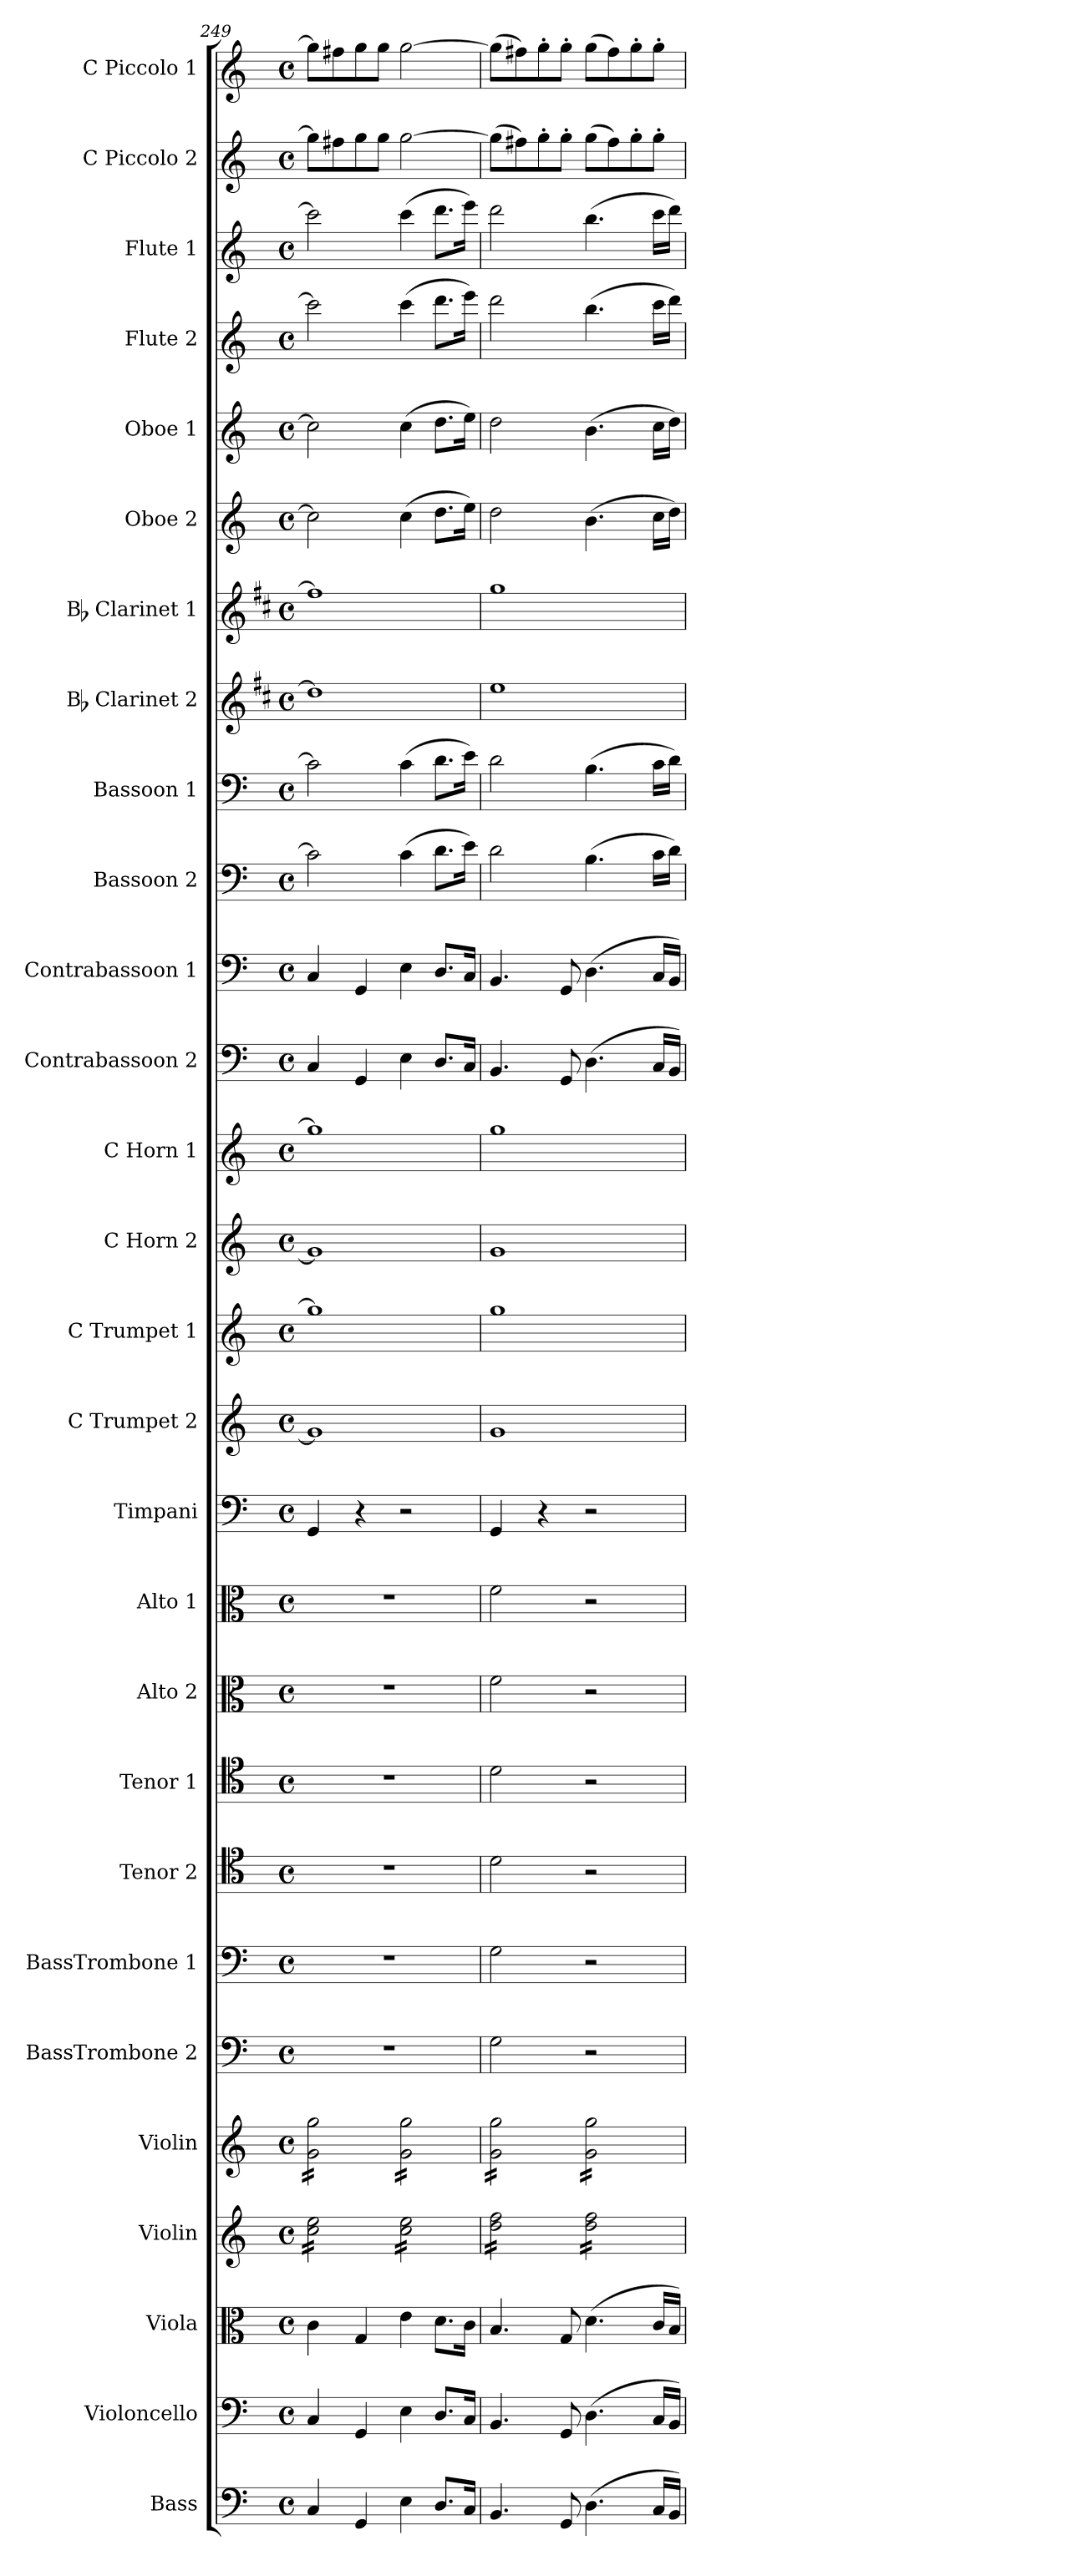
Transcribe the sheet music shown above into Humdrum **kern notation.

**kern	**kern	**kern	**kern	**kern	**kern	**kern	**kern	**kern	**kern	**kern	**kern	**kern	**kern	**kern	**kern	**kern	**kern	**kern	**kern	**kern	**kern	**kern	**kern	**kern	**kern	**kern	**kern
*part28	*part27	*part26	*part25	*part24	*part23	*part22	*part21	*part20	*part19	*part18	*part17	*part16	*part15	*part14	*part13	*part12	*part11	*part10	*part9	*part8	*part7	*part6	*part5	*part4	*part3	*part2	*part1
*staff28	*staff27	*staff26	*staff25	*staff24	*staff23	*staff22	*staff21	*staff20	*staff19	*staff18	*staff17	*staff16	*staff15	*staff14	*staff13	*staff12	*staff11	*staff10	*staff9	*staff8	*staff7	*staff6	*staff5	*staff4	*staff3	*staff2	*staff1
*I"Bass	*I"Violoncello	*I"Viola	*I"Violin	*I"Violin	*I"BassTrombone 2	*I"BassTrombone 1	*I"Tenor 2	*I"Tenor 1	*I"Alto 2	*I"Alto 1	*I"Timpani	*I"C Trumpet 2	*I"C Trumpet 1	*I"C Horn 2	*I"C Horn 1	*I"Contrabassoon 2	*I"Contrabassoon 1	*I"Bassoon 2	*I"Bassoon 1	*I"Bb Clarinet 2	*I"Bb Clarinet 1	*I"Oboe 2	*I"Oboe 1	*I"Flute 2	*I"Flute 1	*I"C Piccolo 2	*I"C Piccolo 1
*I'B	*I'Vc	*I'Vla	*I'Vln	*I'Vln	*I'BTrb 2	*I'BTrb 1	*I'T 2	*I'T 1	*I'A 2	*I'A 1	*I'Timp	*I'Tpt 2	*I'Tpt 1	*I'Hn 2	*I'Hn 1	*I'C Bsn 2	*I'C Bsn 1	*I'Bsn 2	*I'Bsn 1	*I'Cl 2	*I'Cl 1	*I'Ob 2	*I'Ob 1	*I'Fl 2	*I'Fl 1	*I'Picc 2	*I'Picc 1
*clefF4	*clefF4	*clefC3	*clefG2	*clefG2	*clefF4	*clefF4	*clefC4	*clefC4	*clefC3	*clefC3	*clefF4	*clefG2	*clefG2	*clefG2	*clefG2	*clefF4	*clefF4	*clefF4	*clefF4	*clefG2	*clefG2	*clefG2	*clefG2	*clefG2	*clefG2	*clefG2	*clefG2
*ITrd7c12	*	*	*	*	*	*	*	*	*	*	*	*	*	*ITrd7c12	*ITrd7c12	*ITrd7c12	*ITrd7c12	*	*	*ITrd1c2	*ITrd1c2	*	*	*	*	*ITrd-7c-12	*ITrd-7c-12
*k[]	*k[]	*k[]	*k[]	*k[]	*k[]	*k[]	*k[]	*k[]	*k[]	*k[]	*k[]	*k[]	*k[]	*k[]	*k[]	*k[]	*k[]	*k[]	*k[]	*k[]	*k[]	*k[]	*k[]	*k[]	*k[]	*k[]	*k[]
*M4/4	*M4/4	*M4/4	*M4/4	*M4/4	*M4/4	*M4/4	*M4/4	*M4/4	*M4/4	*M4/4	*M4/4	*M4/4	*M4/4	*M4/4	*M4/4	*M4/4	*M4/4	*M4/4	*M4/4	*M4/4	*M4/4	*M4/4	*M4/4	*M4/4	*M4/4	*M4/4	*M4/4
*met(c)	*met(c)	*met(c)	*met(c)	*met(c)	*met(c)	*met(c)	*met(c)	*met(c)	*met(c)	*met(c)	*met(c)	*met(c)	*met(c)	*met(c)	*met(c)	*met(c)	*met(c)	*met(c)	*met(c)	*met(c)	*met(c)	*met(c)	*met(c)	*met(c)	*met(c)	*met(c)	*met(c)
=249	=249	=249	=249	=249	=249	=249	=249	=249	=249	=249	=249	=249	=249	=249	=249	=249	=249	=249	=249	=249	=249	=249	=249	=249	=249	=249	=249
*	*	*	*tremolo	*	*	*	*	*	*	*	*	*	*	*	*	*	*	*	*	*	*	*	*	*	*	*	*
*	*	*	*	*tremolo	*	*	*	*	*	*	*	*	*	*	*	*	*	*	*	*	*	*	*	*	*	*	*
4CC	4C	4c	16cc\ 16ee\LL	16g\ 16gg\LL	1r	1r	1r	1r	1r	1r	4GG	1g]	1gg]	1G]	1g]	4CC	4CC	2c]	2c]	1cc]	1ee]	2cc]	2cc]	2ccc]	2ccc]	8gggL]	8gggL]
.	.	.	16cc\ 16ee\	16g\ 16gg\	.	.	.	.	.	.	.	.	.	.	.	.	.	.	.	.	.	.	.	.	.	.	.
.	.	.	16cc\ 16ee\	16g\ 16gg\	.	.	.	.	.	.	.	.	.	.	.	.	.	.	.	.	.	.	.	.	.	8fff#X	8fff#X
.	.	.	16cc\ 16ee\	16g\ 16gg\	.	.	.	.	.	.	.	.	.	.	.	.	.	.	.	.	.	.	.	.	.	.	.
4GGG	4GG	4G	16cc\ 16ee\	16g\ 16gg\	.	.	.	.	.	.	4r	.	.	.	.	4GGG	4GGG	.	.	.	.	.	.	.	.	8ggg	8ggg
.	.	.	16cc\ 16ee\	16g\ 16gg\	.	.	.	.	.	.	.	.	.	.	.	.	.	.	.	.	.	.	.	.	.	.	.
.	.	.	16cc\ 16ee\	16g\ 16gg\	.	.	.	.	.	.	.	.	.	.	.	.	.	.	.	.	.	.	.	.	.	8gggJ	8gggJ
.	.	.	16cc\ 16ee\JJ	16g\ 16gg\JJ	.	.	.	.	.	.	.	.	.	.	.	.	.	.	.	.	.	.	.	.	.	.	.
4EE	4E	4e	16cc\ 16ee\LL	16g\ 16gg\LL	.	.	.	.	.	.	2r	.	.	.	.	4EE	4EE	(4c	(4c	.	.	(4cc	(4cc	(4ccc	(4ccc	[2ggg	[2ggg
.	.	.	16cc\ 16ee\	16g\ 16gg\	.	.	.	.	.	.	.	.	.	.	.	.	.	.	.	.	.	.	.	.	.	.	.
.	.	.	16cc\ 16ee\	16g\ 16gg\	.	.	.	.	.	.	.	.	.	.	.	.	.	.	.	.	.	.	.	.	.	.	.
.	.	.	16cc\ 16ee\	16g\ 16gg\	.	.	.	.	.	.	.	.	.	.	.	.	.	.	.	.	.	.	.	.	.	.	.
8.DDL	8.DL	8.dL	16cc\ 16ee\	16g\ 16gg\	.	.	.	.	.	.	.	.	.	.	.	8.DDL	8.DDL	8.dL	8.dL	.	.	8.ddL	8.ddL	8.dddL	8.dddL	.	.
.	.	.	16cc\ 16ee\	16g\ 16gg\	.	.	.	.	.	.	.	.	.	.	.	.	.	.	.	.	.	.	.	.	.	.	.
.	.	.	16cc\ 16ee\	16g\ 16gg\	.	.	.	.	.	.	.	.	.	.	.	.	.	.	.	.	.	.	.	.	.	.	.
16CCJk	16CJk	16cJk	16cc\ 16ee\JJ	16g\ 16gg\JJ	.	.	.	.	.	.	.	.	.	.	.	16CCJk	16CCJk	16eJk)	16eJk)	.	.	16eeJk)	16eeJk)	16eeeJk)	16eeeJk)	.	.
=250	=250	=250	=250	=250	=250	=250	=250	=250	=250	=250	=250	=250	=250	=250	=250	=250	=250	=250	=250	=250	=250	=250	=250	=250	=250	=250	=250
4.BBB	4.BB	4.B	16dd\ 16ff\LL	16g\ 16gg\LL	2G	2G	2d	2d	2f	2f	4GG	1g	1gg	1G	1g	4.BBB	4.BBB	2d	2d	1dd	1ff	2dd	2dd	2ddd	2ddd	(8gggL]	(8gggL]
.	.	.	16dd\ 16ff\	16g\ 16gg\	.	.	.	.	.	.	.	.	.	.	.	.	.	.	.	.	.	.	.	.	.	.	.
.	.	.	16dd\ 16ff\	16g\ 16gg\	.	.	.	.	.	.	.	.	.	.	.	.	.	.	.	.	.	.	.	.	.	8fff#X)	8fff#X)
.	.	.	16dd\ 16ff\	16g\ 16gg\	.	.	.	.	.	.	.	.	.	.	.	.	.	.	.	.	.	.	.	.	.	.	.
.	.	.	16dd\ 16ff\	16g\ 16gg\	.	.	.	.	.	.	4r	.	.	.	.	.	.	.	.	.	.	.	.	.	.	8ggg'	8ggg'
.	.	.	16dd\ 16ff\	16g\ 16gg\	.	.	.	.	.	.	.	.	.	.	.	.	.	.	.	.	.	.	.	.	.	.	.
8GGG	8GG	8G	16dd\ 16ff\	16g\ 16gg\	.	.	.	.	.	.	.	.	.	.	.	8GGG	8GGG	.	.	.	.	.	.	.	.	8ggg'J	8ggg'J
.	.	.	16dd\ 16ff\JJ	16g\ 16gg\JJ	.	.	.	.	.	.	.	.	.	.	.	.	.	.	.	.	.	.	.	.	.	.	.
(4.DD	(4.D	(4.d	16dd\ 16ff\LL	16g\ 16gg\LL	2r	2r	2r	2r	2r	2r	2r	.	.	.	.	(4.DD	(4.DD	(4.B	(4.B	.	.	(4.b	(4.b	(4.bb	(4.bb	(8gggL	(8gggL
.	.	.	16dd\ 16ff\	16g\ 16gg\	.	.	.	.	.	.	.	.	.	.	.	.	.	.	.	.	.	.	.	.	.	.	.
.	.	.	16dd\ 16ff\	16g\ 16gg\	.	.	.	.	.	.	.	.	.	.	.	.	.	.	.	.	.	.	.	.	.	8fff#)	8fff#)
.	.	.	16dd\ 16ff\	16g\ 16gg\	.	.	.	.	.	.	.	.	.	.	.	.	.	.	.	.	.	.	.	.	.	.	.
.	.	.	16dd\ 16ff\	16g\ 16gg\	.	.	.	.	.	.	.	.	.	.	.	.	.	.	.	.	.	.	.	.	.	8ggg'	8ggg'
.	.	.	16dd\ 16ff\	16g\ 16gg\	.	.	.	.	.	.	.	.	.	.	.	.	.	.	.	.	.	.	.	.	.	.	.
16CCLL	16CLL	16cLL	16dd\ 16ff\	16g\ 16gg\	.	.	.	.	.	.	.	.	.	.	.	16CCLL	16CCLL	16cLL	16cLL	.	.	16ccLL	16ccLL	16cccLL	16cccLL	8ggg'J	8ggg'J
16BBBJJ)	16BBJJ)	16BJJ)	16dd\ 16ff\JJ	16g\ 16gg\JJ	.	.	.	.	.	.	.	.	.	.	.	16BBBJJ)	16BBBJJ)	16dJJ)	16dJJ)	.	.	16ddJJ)	16ddJJ)	16dddJJ)	16dddJJ)	.	.
*	*	*	*	*Xtremolo	*	*	*	*	*	*	*	*	*	*	*	*	*	*	*	*	*	*	*	*	*	*	*
*	*	*	*Xtremolo	*	*	*	*	*	*	*	*	*	*	*	*	*	*	*	*	*	*	*	*	*	*	*	*
=	=	=	=	=	=	=	=	=	=	=	=	=	=	=	=	=	=	=	=	=	=	=	=	=	=	=	=
*-	*-	*-	*-	*-	*-	*-	*-	*-	*-	*-	*-	*-	*-	*-	*-	*-	*-	*-	*-	*-	*-	*-	*-	*-	*-	*-	*-
